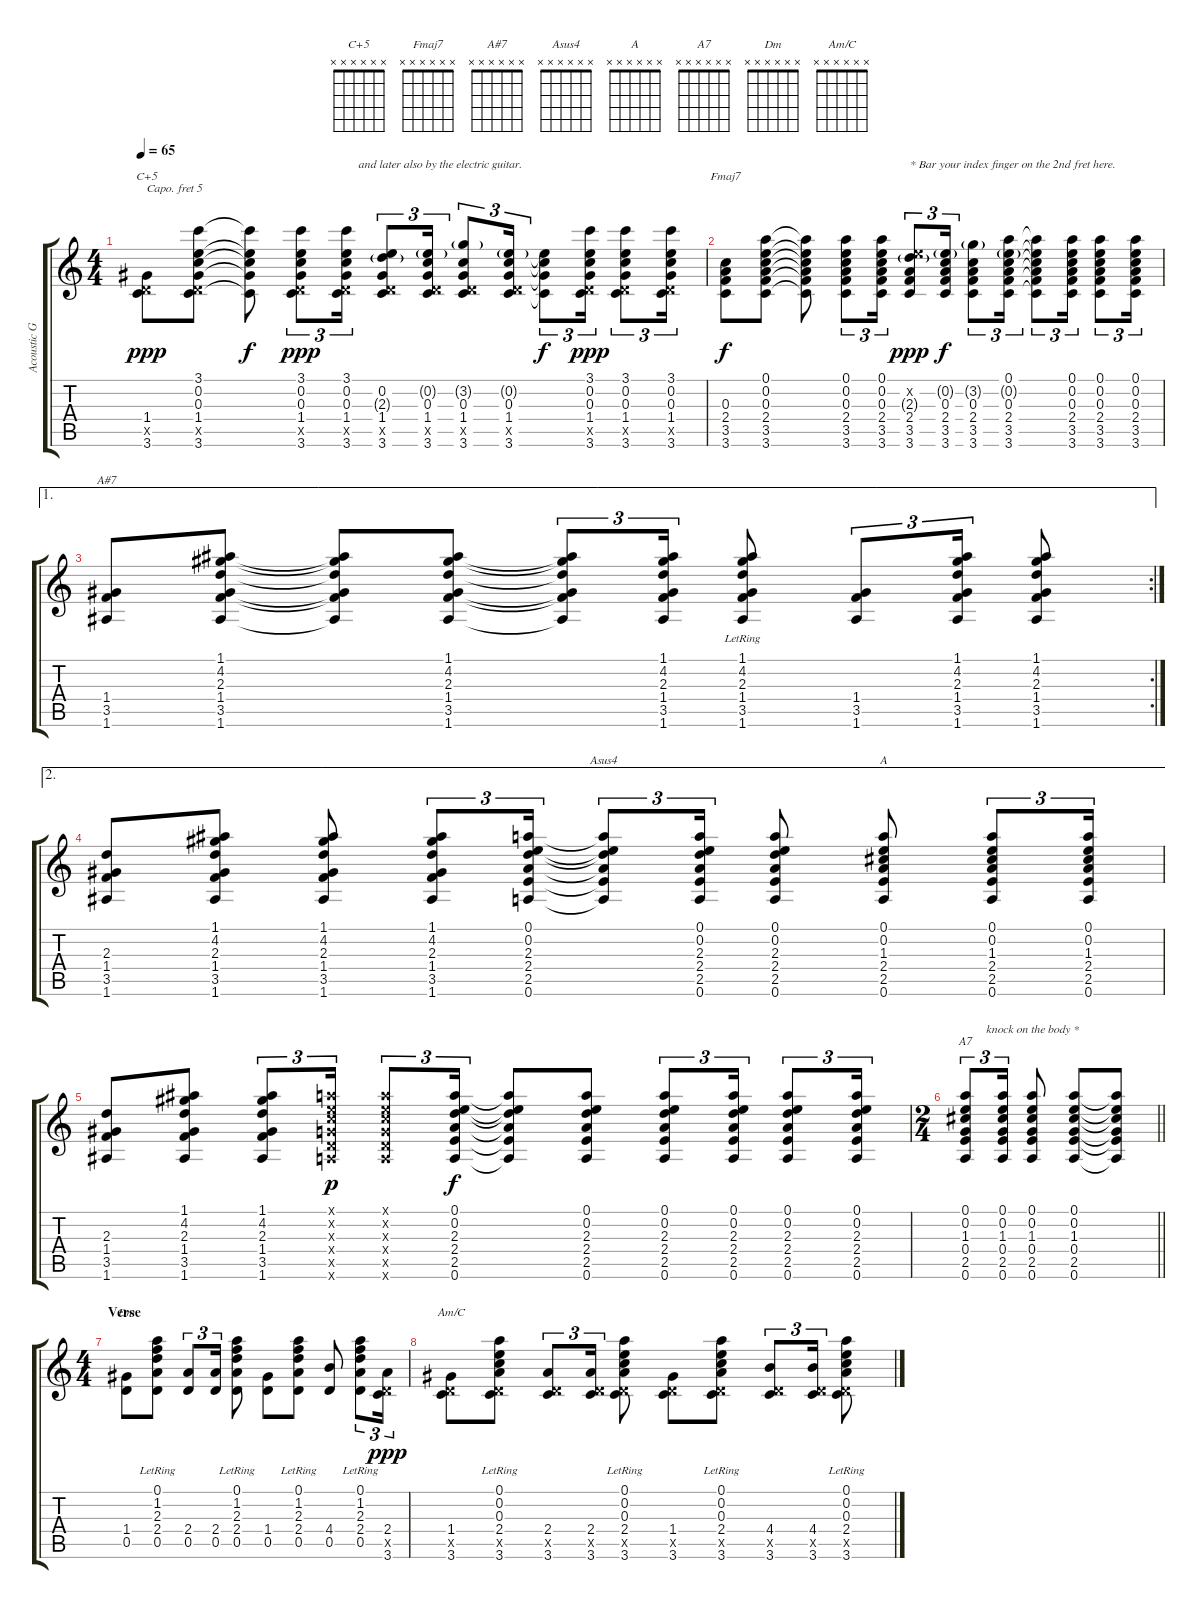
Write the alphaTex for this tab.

\track ("Acoustic Guitar" "Acoustic G") {instrument acousticguitarsteel}
\staff {score tabs}
\capo 5
\tuning (E4 B3 G3 D3 A2 E2) {hide}
\chord ("C+5" x x x x x x)
\chord ("Fmaj7" x x x x x x)
\chord ("A#7" x x x x x x)
\chord ("Asus4" x x x x x x)
\chord ("A" x x x x x x)
\chord ("A7" x x x x x x)
\chord ("Dm" x x x x x x)
\chord ("Am/C" x x x x x x)
\ts (4 4)
\tempo 65
\clef g2
\ks c
(1.4 0.5{x} 3.6).8{ch "C+5" dy ppp} (3.1 0.2 0.3 1.4 0.5{x} 3.6).8 (3.1{t} 0.2{t} 0.3{t} 1.4{t} 3.6{t}).8{dy f} (3.1 0.2 0.3 1.4 0.5{x} 3.6).8{tu (3 2) dy ppp} (3.1 0.2 0.3 1.4 0.5{x} 3.6).16{tu (3 2) txt "    and later also by the electric guitar."} (0.2 2.3{g} 1.4 0.5{x} 3.6).8{tu (3 2)} (0.2{g} 0.3 1.4 0.5{x} 3.6).16{tu (3 2)} (3.2{g} 0.3 1.4 0.5{x} 3.6).8{tu (3 2)} (0.2{g} 0.3 1.4 0.5{x} 3.6).16{tu (3 2)} (0.2{t} 0.3{t} 1.4{t} 3.6{t}).8{tu (3 2) dy f} (3.1 0.2 0.3 1.4 0.5{x} 3.6).16{tu (3 2) dy ppp} (3.1 0.2 0.3 1.4 0.5{x} 3.6).8{tu (3 2)} (3.1 0.2 0.3 1.4 0.5{x} 3.6).16{tu (3 2)} |
(0.3 2.4 3.5 3.6).8{ch "Fmaj7" dy f} (0.1 0.2 0.3 2.4 3.5 3.6).8 (0.1{t} 0.2{t} 0.3{t} 2.4{t} 3.5{t} 3.6{t}).8 (0.1 0.2 0.3 2.4 3.5 3.6).8{tu (3 2)} (0.1 0.2 0.3 2.4 3.5 3.6).16{tu (3 2)} (0.2{x} 2.3{g} 2.4 3.5 3.6).8{tu (3 2) txt "* Bar your index finger on the 2nd fret here." dy ppp} (0.2{g} 0.3 2.4 3.5 3.6).16{tu (3 2) dy f} (3.2{g} 0.3 2.4 3.5 3.6).8{tu (3 2)} (0.1 0.2{g} 0.3 2.4 3.5 3.6).16{tu (3 2)} (0.1{t} 0.2{t} 0.3{t} 2.4{t} 3.5{t} 3.6{t}).8{tu (3 2)} (0.1 0.2 0.3 2.4 3.5 3.6).16{tu (3 2)} (0.1 0.2 0.3 2.4 3.5 3.6).8{tu (3 2)} (0.1 0.2 0.3 2.4 3.5 3.6).16{tu (3 2)} |
\ae 1
\rc 2
(1.4 3.5 1.6).8{ch "A#7"} (1.1 4.2 2.3 1.4 3.5 1.6).8 (1.1{t} 4.2{t} 2.3{t} 1.4{t} 3.5{t} 1.6{t}).8 (1.1 4.2 2.3 1.4 3.5 1.6).8 (1.1{t} 4.2{t} 2.3{t} 1.4{t} 3.5{t} 1.6{t}).8{tu (3 2)} (1.1 4.2 2.3 1.4 3.5 1.6).16{tu (3 2)} (1.1{lr} 4.2{lr} 2.3{lr} 1.4 3.5 1.6).8 (1.4 3.5 1.6).8{tu (3 2)} (1.1 4.2 2.3 1.4 3.5 1.6).16{tu (3 2)} (1.1 4.2 2.3 1.4 3.5 1.6).8 |
\ae 2
(2.3 1.4 3.5 1.6).8 (1.1 4.2 2.3 1.4 3.5 1.6).8 (1.1 4.2 2.3 1.4 3.5 1.6).8 (1.1 4.2 2.3 1.4 3.5 1.6).8{tu (3 2)} (0.1 0.2 2.3 2.4 2.5 0.6).16{tu (3 2)} (0.1{t} 0.2{t} 2.3{t} 2.4{t} 2.5{t} 0.6{t}).8{tu (3 2) ch "Asus4"} (0.1 0.2 2.3 2.4 2.5 0.6).16{tu (3 2)} (0.1 0.2 2.3 2.4 2.5 0.6).8 (0.1 0.2 1.3 2.4 2.5 0.6).8{ch "A"} (0.1 0.2 1.3 2.4 2.5 0.6).8{tu (3 2)} (0.1 0.2 1.3 2.4 2.5 0.6).16{tu (3 2)} |
(2.3 1.4 3.5 1.6).8 (1.1 4.2 2.3 1.4 3.5 1.6).8 (1.1 4.2 2.3 1.4 3.5 1.6).8{tu (3 2)} (0.1{x} 0.2{x} 0.3{x} 0.4{x} 0.5{x} 0.6{x}).16{tu (3 2) dy p} (0.1{x} 0.2{x} 0.3{x} 0.4{x} 0.5{x} 0.6{x}).8{tu (3 2)} (0.1 0.2 2.3 2.4 2.5 0.6).16{tu (3 2) dy f} (0.1{t} 0.2{t} 2.3{t} 2.4{t} 2.5{t} 0.6{t}).8 (0.1 0.2 2.3 2.4 2.5 0.6).8 (0.1 0.2 2.3 2.4 2.5 0.6).8{tu (3 2)} (0.1 0.2 2.3 2.4 2.5 0.6).16{tu (3 2)} (0.1 0.2 2.3 2.4 2.5 0.6).8{tu (3 2)} (0.1 0.2 2.3 2.4 2.5 0.6).16{tu (3 2)} |
\ts (2 4)
\barLineRight lightlight
(0.1 0.2 1.3 0.4 2.5 0.6).8{tu (3 2) ch "A7" txt "       knock on the body *"} (0.1 0.2 1.3 0.4 2.5 0.6).16{tu (3 2)} (0.1 0.2 1.3 0.4 2.5 0.6).8 (0.1 0.2 1.3 0.4 2.5 0.6).8 (0.1{t} 0.2{t} 1.3{t} 0.4{t} 2.5{t} 0.6{t}).8 |
\ts (4 4)
\section ("" "Verse")
(1.4 0.5).8{ch "Dm"} (0.1{lr} 1.2{lr} 2.3{lr} 2.4 0.5).8 (2.4 0.5).8{tu (3 2)} (2.4 0.5).16{tu (3 2)} (0.1{lr} 1.2{lr} 2.3{lr} 2.4 0.5).8 (1.4 0.5).8 (0.1{lr} 1.2{lr} 2.3{lr} 2.4 0.5).8 (4.4 0.5).8 (0.1{lr} 1.2 2.3 2.4 0.5).8{tu (3 2)} (2.4 0.5{x} 3.6).16{tu (3 2) dy ppp} |
(1.4 0.5{x} 3.6).8{ch "Am/C"} (0.1{lr} 0.2{lr} 0.3{lr} 2.4 0.5{x} 3.6).8 (2.4 0.5{x} 3.6).8{tu (3 2)} (2.4 0.5{x} 3.6).16{tu (3 2)} (0.1{lr} 0.2{lr} 0.3{lr} 2.4 0.5{x} 3.6).8 (1.4 0.5{x} 3.6).8 (0.1{lr} 0.2{lr} 0.3{lr} 2.4 0.5{x} 3.6).8 (4.4 0.5{x} 3.6).8{tu (3 2)} (4.4 0.5{x} 3.6).16{tu (3 2)} (0.1{lr} 0.2{lr} 0.3{lr} 2.4 0.5{x} 3.6).8
